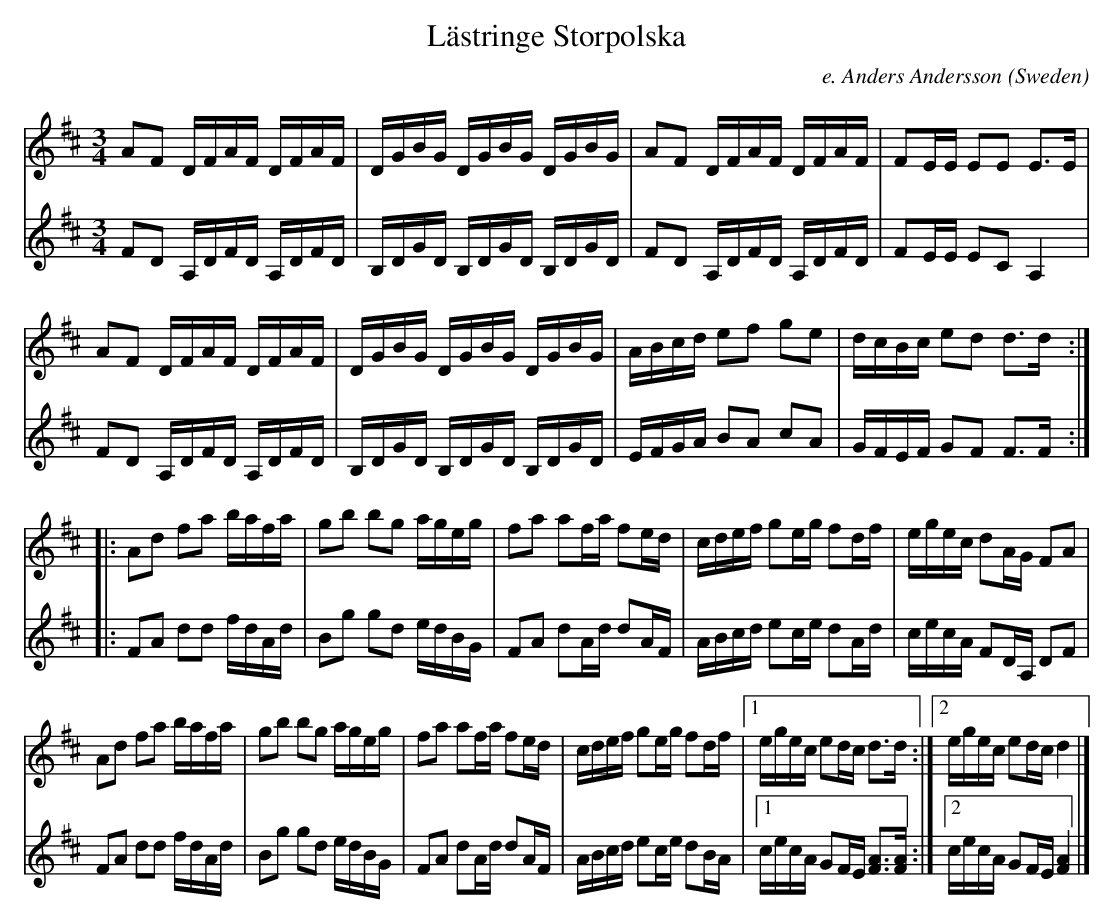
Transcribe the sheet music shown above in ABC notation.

X:1
T:Lästringe Storpolska
C:e. Anders Andersson
L:1/16
M:3/4
O:Sweden
K:D
V:1
A2F2 DFAF DFAF| DGBG DGBG DGBG| \
A2F2 DFAF DFAF| F2EE E2E2 E3E |
A2F2 DFAF DFAF| DGBG DGBG DGBG|\
ABcd e2f2 g2e2| dcBc e2d2 d3d::
A2d2 f2a2 bafa| g2b2 b2g2 ageg| \
f2a2 a2fa f2ed| cdef g2eg f2df|\
egec d2AG F2A2|
A2d2 f2a2 bafa| g2b2 b2g2 ageg|\
f2a2 a2fa f2ed| cdef g2eg f2df\
|1 egec e2dc d3d :|2 egec e2dc d4 |]
V:2
F2D2 A,DFD A,DFD| B,DGD B,DGD B,DGD|\
F2D2 A,DFD A,DFD| F2EE E2C2 A,4|
F2D2 A,DFD A,DFD| B,DGD B,DGD B,DGD| \
EFGA B2A2 c2A2| GFEF G2F2 F3F::
F2A2 d2d2 fdAd| B2g2 g2d2 edBG| \
F2A2 d2Ad d2AF| ABcd e2ce d2Ad|\
cecA F2DA, D2F2|
F2A2 d2d2 fdAd| B2g2 g2d2 edBG|\
F2A2 d2Ad d2AF| ABcd e2ce d2BA \
|1 cecA G2FE [F3A3][FA] :|2 cecA G2FE [F4A4] |]
